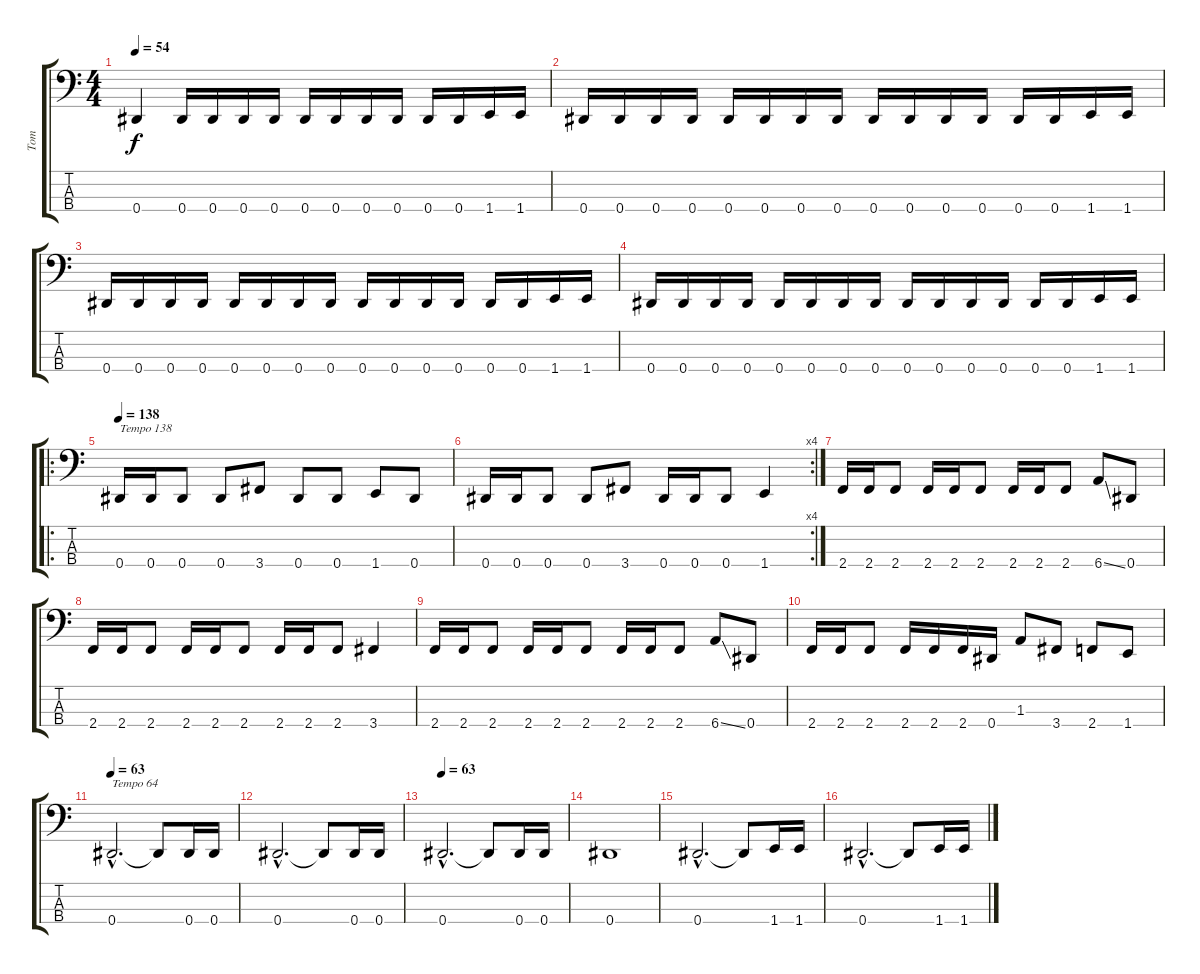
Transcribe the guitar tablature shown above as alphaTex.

\track ("Tom" "Tom") {instrument electricbassfinger}
\staff {score tabs}
\tuning (Gb2 Db2 Ab1 Eb1) {hide}
\ts (4 4)
\tempo 54
\clef f4
\ks c
0.4.4{dy f} 0.4.16 0.4.16 0.4.16 0.4.16 0.4.16 0.4.16 0.4.16 0.4.16 0.4.16 0.4.16 1.4.16 1.4.16 |
0.4.16 0.4.16 0.4.16 0.4.16 0.4.16 0.4.16 0.4.16 0.4.16 0.4.16 0.4.16 0.4.16 0.4.16 0.4.16 0.4.16 1.4.16 1.4.16 |
0.4.16 0.4.16 0.4.16 0.4.16 0.4.16 0.4.16 0.4.16 0.4.16 0.4.16 0.4.16 0.4.16 0.4.16 0.4.16 0.4.16 1.4.16 1.4.16 |
0.4.16 0.4.16 0.4.16 0.4.16 0.4.16 0.4.16 0.4.16 0.4.16 0.4.16 0.4.16 0.4.16 0.4.16 0.4.16 0.4.16 1.4.16 1.4.16 |
\ro
\tempo 138
0.4.16{txt "Tempo 138"} 0.4.16 0.4.8 0.4.8 3.4.8 0.4.8 0.4.8 1.4.8 0.4.8 |
\rc 4
0.4.16 0.4.16 0.4.8 0.4.8 3.4.8 0.4.16 0.4.16 0.4.8 1.4.4 |
2.4.16 2.4.16 2.4.8 2.4.16 2.4.16 2.4.8 2.4.16 2.4.16 2.4.8 6.4{ss}.8 0.4.8 |
2.4.16 2.4.16 2.4.8 2.4.16 2.4.16 2.4.8 2.4.16 2.4.16 2.4.8 3.4.4 |
2.4.16 2.4.16 2.4.8 2.4.16 2.4.16 2.4.8 2.4.16 2.4.16 2.4.8 6.4{ss}.8 0.4.8 |
2.4.16 2.4.16 2.4.8 2.4.16 2.4.16 2.4.16 0.4.16 1.3.8 3.4.8 2.4.8 1.4.8 |
\tempo 63
0.4{hac}.2{d txt "Tempo 64"} 0.4{t}.8 0.4.16 0.4.16 |
0.4{hac}.2{d} 0.4{t}.8 0.4.16 0.4.16 |
\tempo 63
0.4{hac}.2{d} 0.4{t}.8 0.4.16 0.4.16 |
0.4.1 |
0.4{hac}.2{d} 0.4{t}.8 1.4.16 1.4.16 |
0.4{hac}.2{d} 0.4{t}.8 1.4.16 1.4.16
